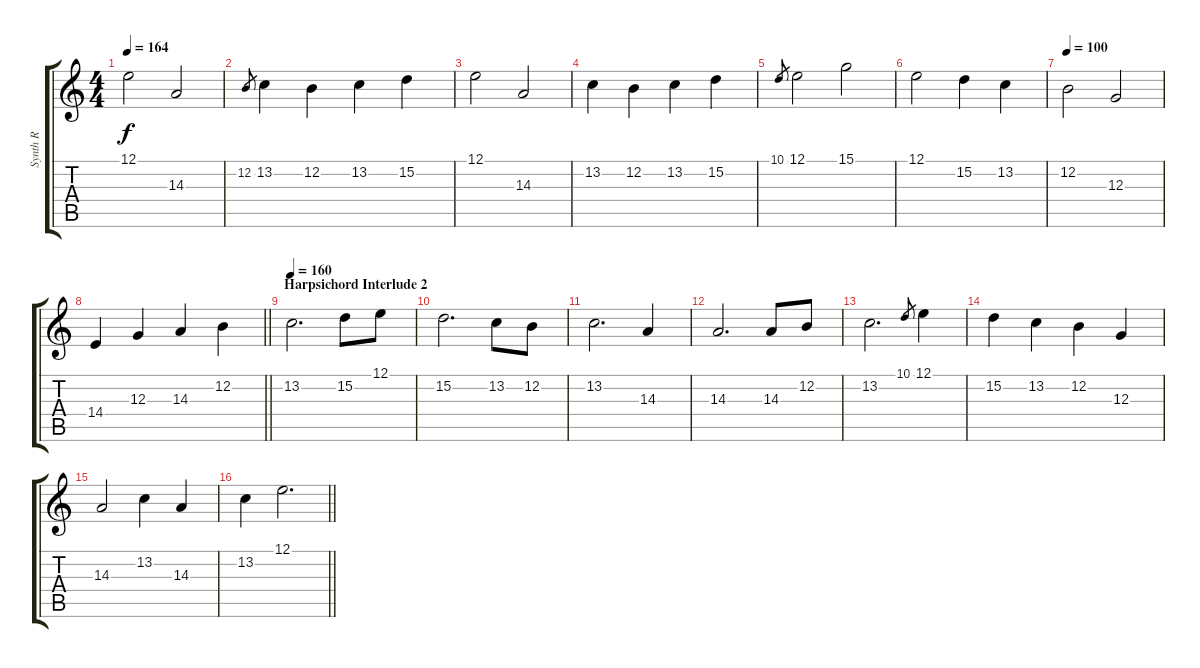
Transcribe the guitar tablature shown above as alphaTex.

\track ("Synth R" "Synth R") {instrument stringensemble1}
\staff {score tabs}
\tuning (E4 B3 G3 D3 A2 E2) {hide}
\ts (4 4)
\tempo 164
\clef g2
\ks c
12.1.2{dy f} 14.3.2 |
12.2.8{gr} 13.2.4 12.2.4 13.2.4 15.2.4 |
12.1.2 14.3.2 |
13.2.4 12.2.4 13.2.4 15.2.4 |
10.1.8{gr} 12.1.2 15.1.2 |
12.1.2 15.2.4 13.2.4 |
\tempo 100
12.2.2 12.3.2 |
\barLineRight lightlight
14.4.4 12.3.4 14.3.4 12.2.4 |
\section ("" "Harpsichord Interlude 2")
\tempo 160
13.2.2{d} 15.2.8 12.1.8 |
15.2.2{d} 13.2.8 12.2.8 |
13.2.2{d} 14.3.4 |
14.3.2{d} 14.3.8 12.2.8 |
13.2.2{d} 10.1.8{gr} 12.1.4 |
15.2.4 13.2.4 12.2.4 12.3.4 |
14.3.2 13.2.4 14.3.4 |
\barLineRight lightlight
13.2.4 12.1.2{d}
